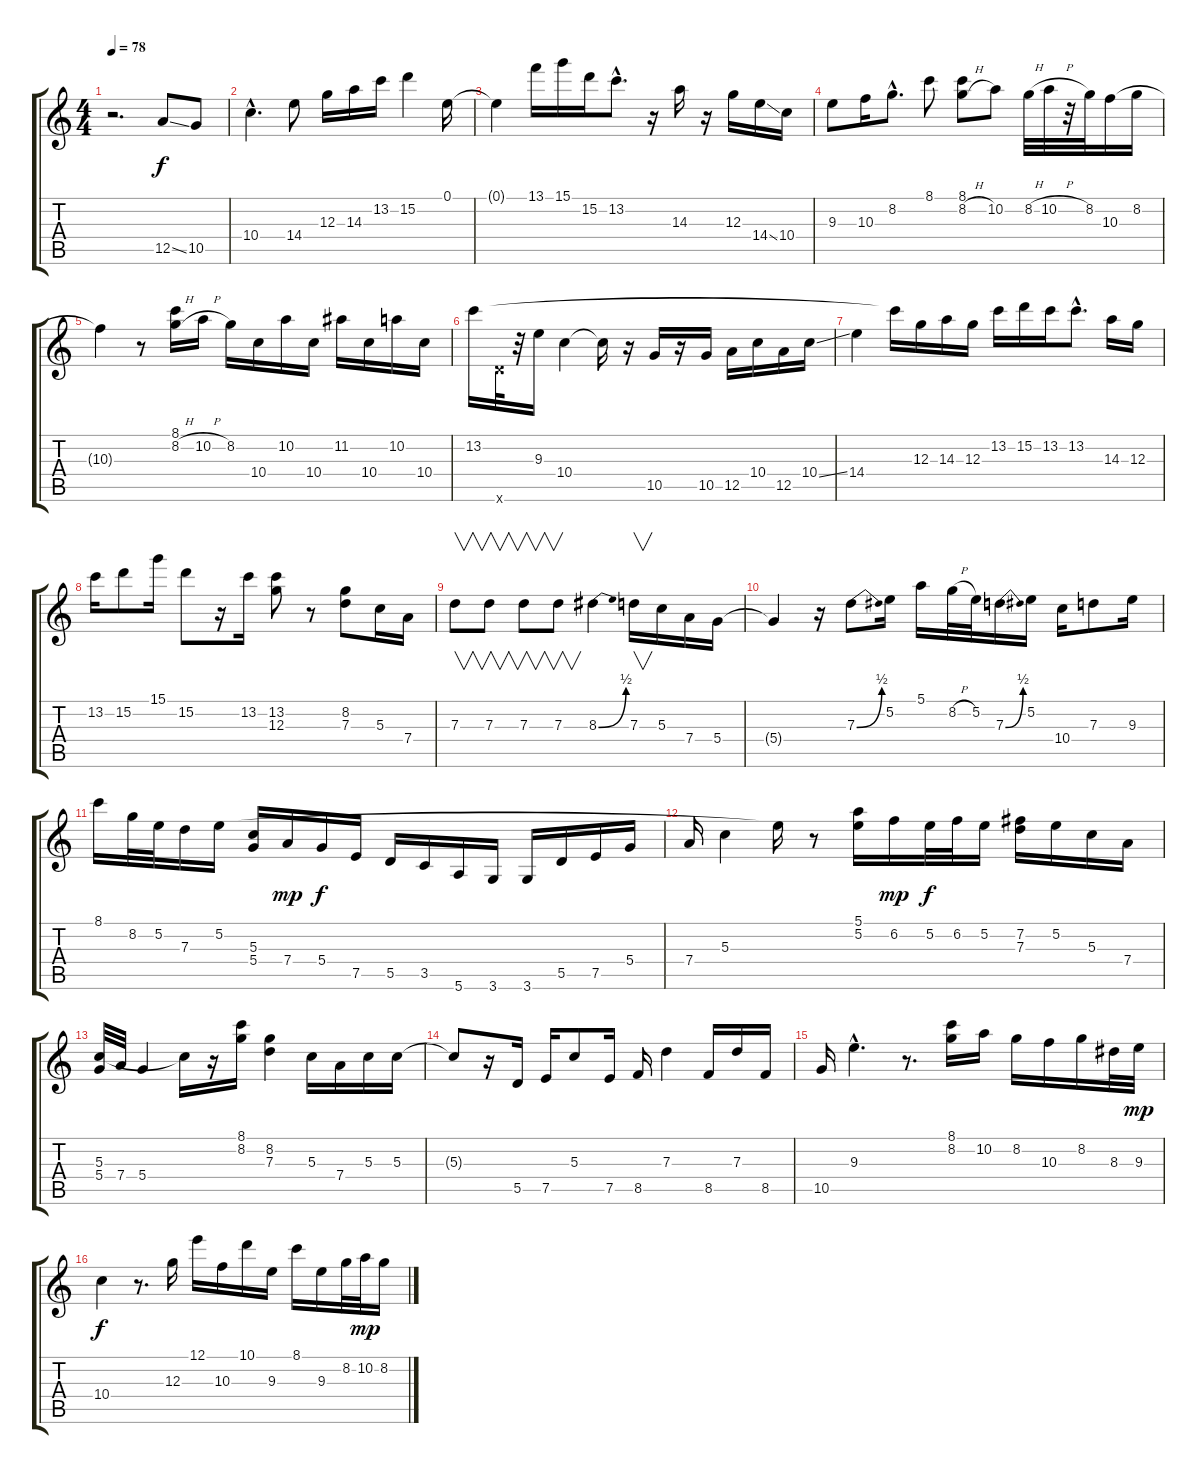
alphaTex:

\track "" {instrument electricguitarjazz}
\staff {score tabs}
\tuning (E4 B3 G3 D3 A2 E2) {hide}
\ts (4 4)
\tempo 78
\clef g2
\ks c
r.2{d dy f instrument electricguitarjazz} 12.5{ss}.8 10.5.8 |
10.4{hac}.4{d} 14.4.8 12.3.16 14.3.16 13.2.16 15.2.4 0.1.16 |
0.1{t}.4 13.1.16 15.1.16 15.2.16 13.2{hac}.8{d} r.16 14.3.16 r.16 12.3.16 14.4{ss}.16 10.4.16 |
9.3.8 10.3.16 8.2{hac}.8{d} 8.1.8 (8.1 8.2{h}).8 10.2.8 8.2{h}.32 10.2{h}.32 r.32 8.2.32 10.3.16 8.2.16 |
10.3{t}.4 r.8 (8.1 8.2{h}).16 10.2{h}.16 8.2.16 10.4.16 10.2.16 10.4.16 11.2.16 10.4.16 10.2.16 10.4.16 |
13.2.16 10.6{x}.32 r.32 9.3.16 10.4.4 10.4{t}.16 r.16 10.5.16 r.16 10.5.16 12.5.16 10.4.16 12.5.16 10.4{ss}.16 |
14.4.4 13.2{t}.16 12.3.16 14.3.16 12.3.16 13.2.16 15.2.16 13.2.16 13.2{hac}.8{d} 14.3.16 12.3.16 |
13.2.16 15.2.8 15.1.16 15.2.8 r.16 13.2.16 (13.2 12.3).8 r.8 (8.2 7.3).8 5.3.16 7.4.16 |
7.3.8{v} 7.3.8{v} 7.3.8{v} 7.3.8{v} 8.3{be (bend 0 0 60 2)}.4 7.3.16{v} 5.3.16 7.4.16 5.4.16 |
5.4{t}.4 r.16 7.3{be (bend 0 0 60 2)}.8 5.2.16 5.1.16 8.2{h}.32 5.2.32 7.3{be (bend 0 0 60 2)}.16 5.2.16 10.4.16 7.3.8 9.3.16 |
8.1.16 8.2.32 5.2.32 7.3.16 5.2.16 (5.3 5.4).16 7.4.16{dy mp} 5.4.16{dy f} 7.5.16 5.5.16 3.5.16 5.6.16 3.6.16 3.6.16 5.5.16 7.5.16 5.4.16 |
7.4.16 5.3.4 5.2{t}.16 r.8 (5.1 5.2).16 6.2.16{dy mp} 5.2.32{dy f} 6.2.32 5.2.16 (7.2 7.3).16 5.2.16 5.3.16 7.4.16 |
(5.3 5.4).32 7.4.32 5.4.4 5.3{t}.16 r.16 (8.1 8.2).16 (8.2 7.3).4 5.3.16 7.4.16 5.3.16 5.3.16 |
5.3{t}.8 r.16 5.5.16 7.5.16 5.3.8 7.5.16 8.5.16 7.3.4 8.5.16 7.3.16 8.5.16 |
10.5.16 9.3{hac}.4{d} r.8{d} (8.1 8.2).16 10.2.16 8.2.16 10.3.16 8.2.16 8.3.32 9.3.32{dy mp} |
10.4.4{dy f} r.8{d} 12.3.16 12.1.16 10.3.16 10.1.16 9.3.16 8.1.16 9.3.16 8.2.32 10.2.32{dy mp} 8.2.16
